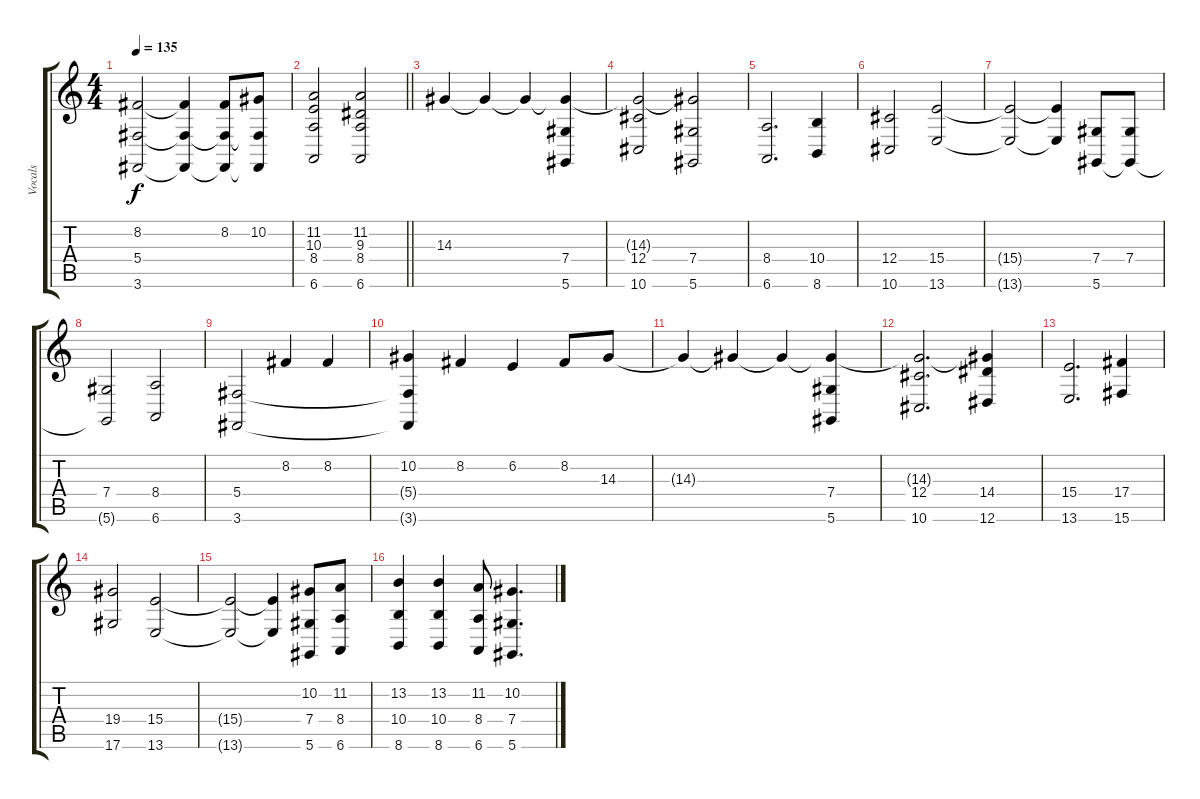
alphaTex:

\track ("Vocals" "Vocals") {instrument lead6voice}
\staff {score tabs}
\tuning (Eb4 Bb3 Gb3 Db3 Ab2 Eb2) {hide}
\ts (4 4)
\tempo 135
\clef g2
\ks c
(8.2 5.4 3.6).2{dy f} (8.2{t} 5.4{t} 3.6{t}).4 (8.2 5.4{t} 3.6{t}).8 (10.2 5.4{t} 3.6{t}).8 |
\barLineRight lightlight
(11.2 10.3 8.4 6.6).2 (11.2 9.3 8.4 6.6).2 |
\section ("" "")
14.3.4 14.3{t}.4 14.3{t}.4 (14.3{t} 7.4 5.6).4 |
(14.3{t} 12.4 10.6).2 (14.3{t} 7.4 5.6).2 |
(8.4 6.6).2{d} (10.4 8.6).4 |
(12.4 10.6).2 (15.4 13.6).2 |
(15.4{t} 13.6{t}).2 (15.4{t} 13.6{t}).4 (7.4 5.6).8 (7.4 5.6{t}).8 |
(7.4 5.6{t}).2 (8.4 6.6).2 |
(5.4 3.6).2 8.2.4 8.2.4 |
(10.2 5.4{t} 3.6{t}).4 8.2.4 6.2.4 8.2.8 14.3.8 |
14.3{t}.4 14.3{t}.4 14.3{t}.4 (14.3{t} 7.4 5.6).4 |
(14.3{t} 12.4 10.6).2{d} (14.3{t} 14.4 12.6).4 |
(15.4 13.6).2{d} (17.4 15.6).4 |
(19.4 17.6).2 (15.4 13.6).2 |
(15.4{t} 13.6{t}).2 (15.4{t} 13.6{t}).4 (10.2 7.4 5.6).8 (11.2 8.4 6.6).8 |
(13.2 10.4 8.6).4 (13.2 10.4 8.6).4 (11.2 8.4 6.6).8 (10.2 7.4 5.6).4{d}
